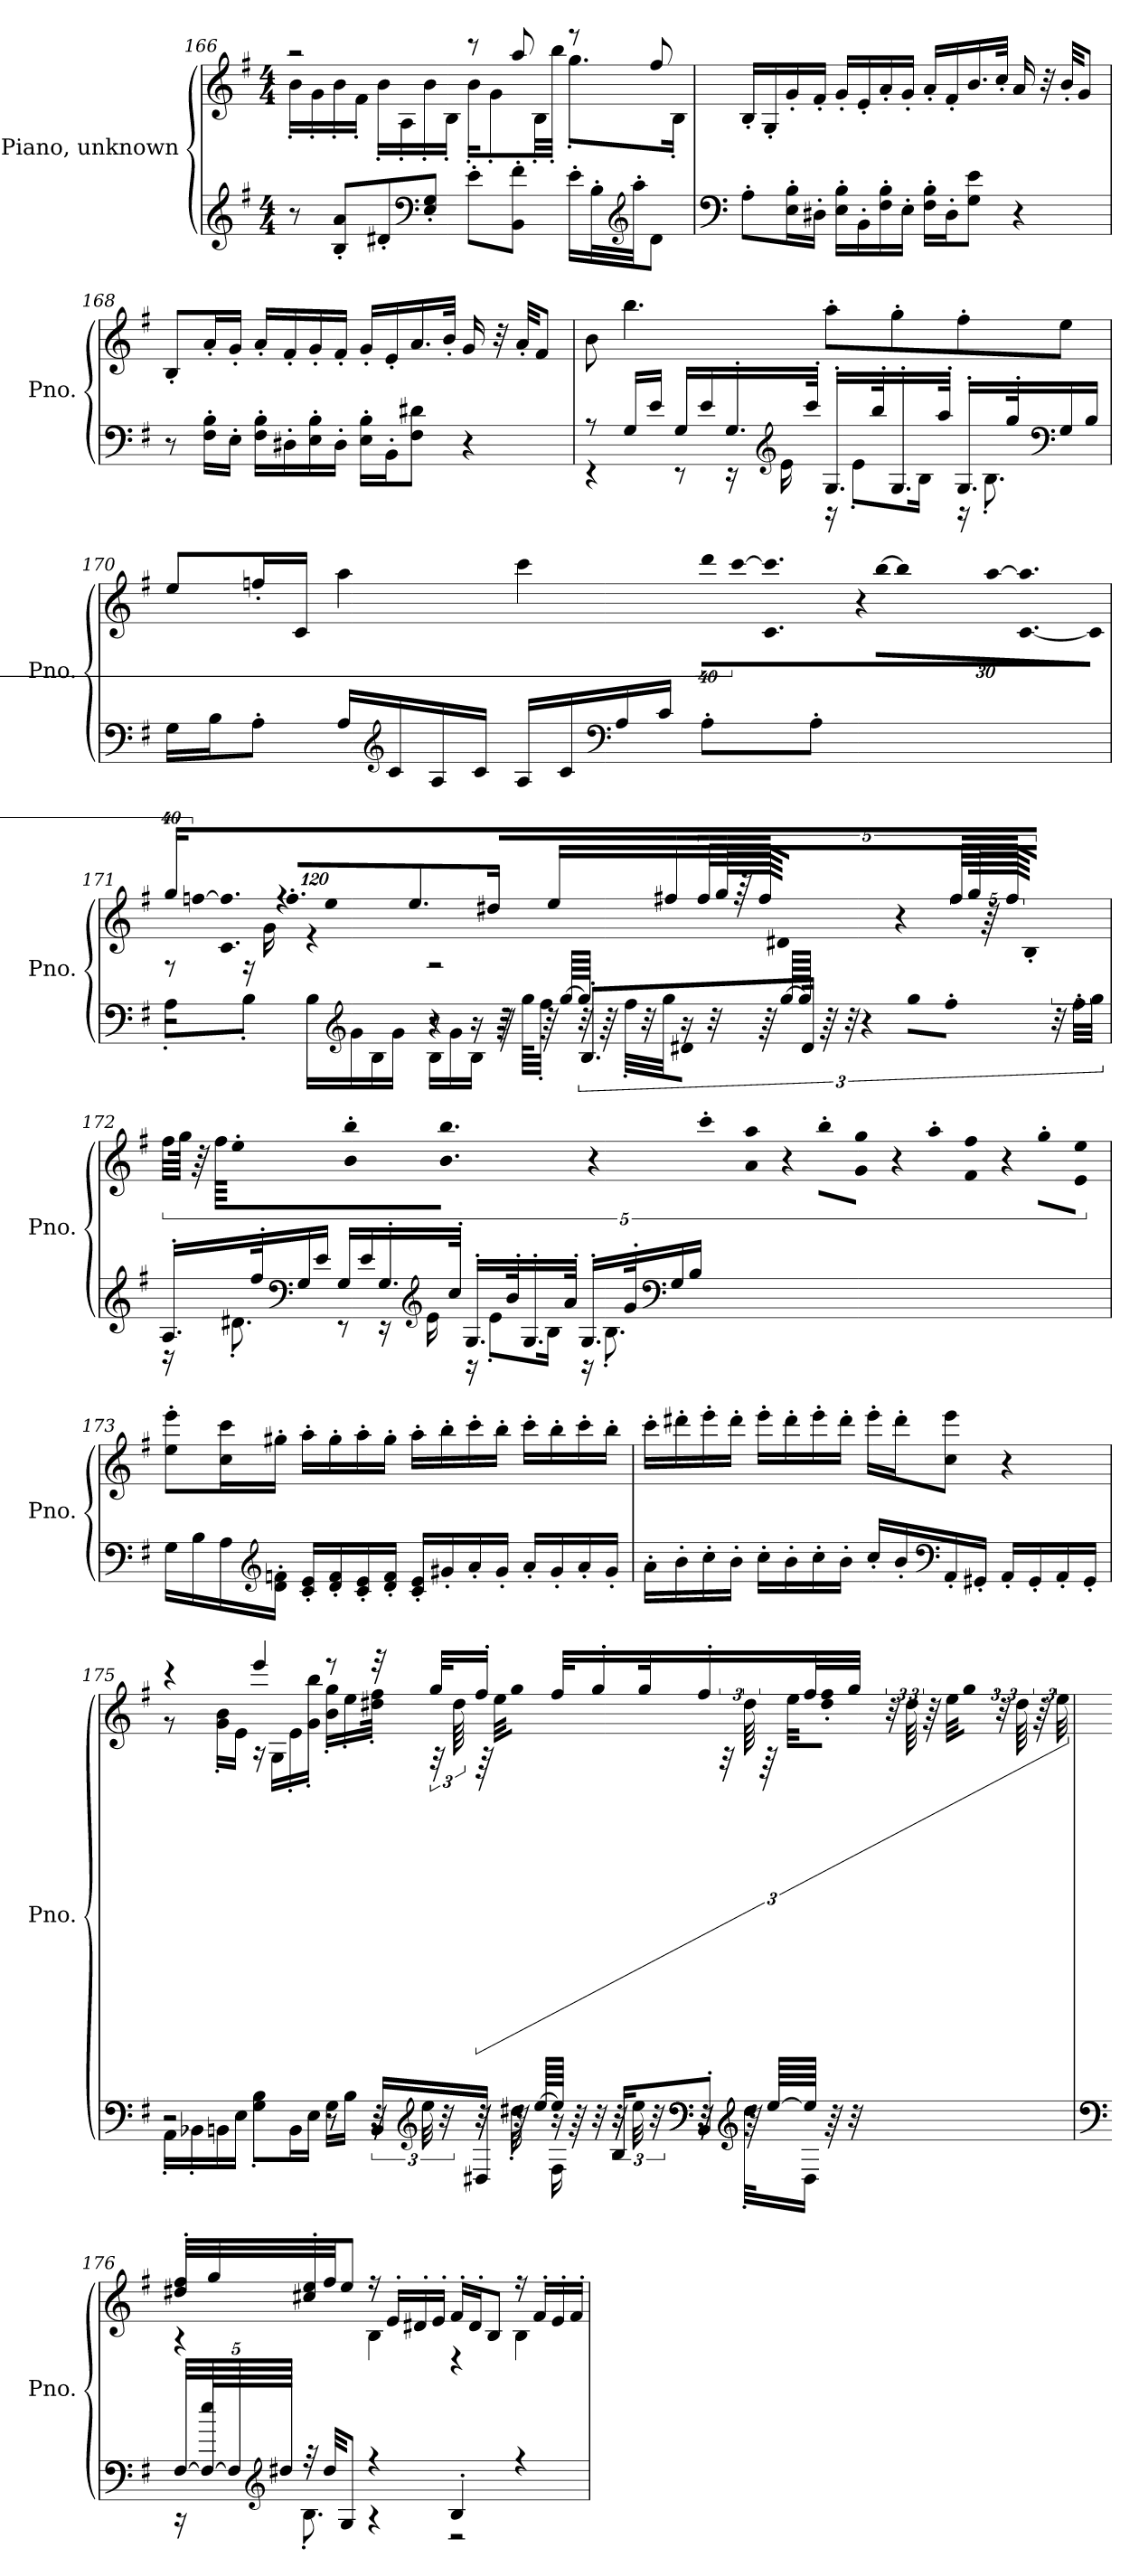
**kern	**kern
*part1	*part1
*staff2	*staff1
*I"Piano, unknown	*
*I'Pno.	*
!!LO:LB:g=z
*clefG2	*clefG2
*k[f#]	*k[f#]
*M4/4	*M4/4
=166	=166
*	*^
8r	2r	16b'\LL
.	.	16g'\
8B/' 8a/'L	.	16b'\
.	.	16f#'\JJ
8d#X'/	.	16b'\LL
.	.	16A'\
*clefF4	*	*
8E/' 8G/'J	.	16b'\
.	.	16B'\JJ
8e'\L	8r	16b'\KL
.	.	8g'\
8BB\' 8f#\'J	8aa/	.
.	.	32B'\LL
.	.	32bb'\JJJ
16e'\LL	8r	8.gg'\L
32B'\L	.	.
*clefG2	*	*
32aa'\JJ	.	.
8d#\J	8ff#/	.
.	.	16B'\Jk
*	*v	*v
=167	=167
*clefF4	*
8A'\L	16B'/LL
.	16G'/
16E\' 16B\'L	16g'/
16D#X'\JJ	16f#'/JJ
16E\' 16B\'LL	16g'/LL
16BB'\	16e'/
16F#\' 16B\'	16a'/
16E'\JJ	16g'/JJ
16F#\' 16B\'LL	16a'/LL
16D#'\J	16f#'/
8G\ 8e\J	16.b/
.	32cc'/JJk
4r	16a/
.	32r
.	32b'/KKL
.	8g/J
!!LO:LB:g=z
=168	=168
8r	8B'/L
16F#\' 16B\'LL	16a'/L
16E'\JJ	16g'/JJ
16F#\' 16B\'LL	16a'/LL
16D#X'\	16f#'/
16E\' 16B\'	16g'/
16D#'\JJ	16f#'/JJ
16E\' 16B\'LL	16g'/LL
16BB'\J	16e'/
8F#\ 8d#X\J	16.a/
.	32b'/JJk
4r	16g/
.	32r
.	32a'/KKL
.	8f#/J
=169	=169
*^	*
8r	4r	8b\
16G/LL	.	4.bb\
16e/JJ	.	.
16G/LL	8r	.
16e/	.	.
16.G'/	16r	.
*clefG2	*	*
.	16e\	.
32ccc'/JJk	.	.
16.G'/LL	16r	8aa'\L
.	8e'\L	.
32bb'/K	.	.
16.G'/	.	8gg'\
.	16B\Jk	.
32aa'/JJk	.	.
16.G'/LL	16r	8ff#'\
.	8.B'\	.
32gg'/K	.	.
*clefF4	*	*
16G/	.	8ee\J
16B/JJ	.	.
*v	*v	*
!!LO:LB:g=z
=170	=170
16G\LL	8ee/L
16B\J	.
8A'\J	16ffn'/L
.	16c/JJ
16A/LL	4aa\
*clefG2	*
16c/	.
16A/	.
16c/JJ	.
16A/LL	4ccc\
16c/	.
*clefF4	*
16A/	.
16c/JJ	.
!	!LO:N:vis=32
8A'\L	640%23ddd\LLL
!	!LO:N:vis=64
.	[960%17ccc\K
!	!LO:N:vis=32.
.	1920%103c\ 1920%103ccc\]JJJ
!	!LO:N:vis=64
.	960%17r
!	!LO:N:vis=64
8A'\J	[960%17bb\LLLL
!	!LO:N:vis=64
.	960%17bb\]
.	1920ryy
!	!LO:N:vis=64
.	[960%17aa\J
!	!LO:N:vis=32.
.	[1920%103c\ 1920%103aa\]
!	!LO:N:vis=64
.	960%17c\JJJk]
!!LO:LB:g=z
=171	=171
*^	*
*	*^	*
!	!	!	!LO:N:vis=32
*	*	*	*^
2r	8A'\L	2r	640%23gg/LLL	8r
!	!	!	!LO:N:vis=64	!
.	.	.	[960%17ffn/K	.
!	!	!	!LO:N:vis=32.	!
.	.	.	1920%103c/ 1920%103ff/]JJJ	.
!	!	!	!LO:N:vis=64	!
.	.	.	960%17r	.
!	!	!	!LO:N:vis=32.	!
.	8B'\J	.	1920%103ff'/KLL	16r
!	!	!	!LO:N:vis=16	!
.	.	.	1920%137ee/J	.
.	.	.	.	16g\
.	16B\LL	.	8.ee/	4r
*clefG2	*	*	*	*
.	16g\	.	.	.
.	16B\	.	.	.
.	16g\JJ	.	16dd#X/Jk	.
8r	16B\LL	4r	16ee/LL	2r
.	16g\	.	16ff#X/	.
16r	16B\JJ	.	40ff#/L	.
.	.	.	80gg/JJJk	.
.	.	.	80r	.
.	.	.	80ff#/KKLL	.
32r	64r	.	16d#X/JJ	.
.	64gg\KLLL	.	.	.
64r	32ff#'\JJJ	.	.	.
[64gg/LLLL	.	.	.	.
64gg/JJJJ]	48r	8.B'/L	16r	.
64r	.	.	.	.
.	48ff#'\LLL	.	.	.
32r	.	.	.	.
.	48gg\J	.	.	.
16r	16d#X\JJ	.	40ff#/LLL	.
.	.	.	80gg/JJJk	.
.	.	.	80r	.
.	.	.	80ff#/KKKL	.
32r	64r	.	8B'/J	.
.	64gg\KLLL	.	.	.
64r	32ff#'\JJJ	.	.	.
[64gg/LLLL	.	.	.	.
64gg/JJJJ]	48r	16d#/Jk	.	.
64r	.	.	.	.
.	48ff#'\LLL	.	.	.
32r	.	.	.	.
.	48gg\JJJ	.	.	.
*	*v	*v	*	*
*	*	*v	*v
!!LO:PB:g=z
=172	=172	=172
16.A'/LL	16r	40ff#\LLL
.	.	80gg\JJJk
.	.	80r
.	.	80ff#\KKLL
.	8.d#X'\	16ee'\J
32ff#'/K	.	.
*clefF4	*	*
16G/	.	8b\' 8bb\'
16e/JJ	.	.
16G/LL	8r	8.b\ 8.bb\J
16e/	.	.
16.G'/	16r	.
*clefG2	*	*
.	16e\	32r
32cc'/JJk	.	32ccc'\
16.G'/LL	16r	16a\ 16aa\
.	8e'\L	32r
32b'/K	.	32bb'\KLL
16.G'/	.	16g\ 16gg\JJ
.	16B\Jk	32r
32a'/JJk	.	32aa'\
16.G'/LL	16r	16f#\ 16ff#\
.	8.B'\	32r
32g'/K	.	32gg'\KKL
*clefF4	*	*
16G/	.	8e\ 8ee\J
16B/JJ	.	.
*v	*v	*
!!LO:LB:g=z
=173	=173
16G\LL	8ee\' 8eee\'L
16B\	.
16A\	16cc\ 16ccc\L
*clefG2	*
16d\' 16fn\'JJ	16gg#X'\JJ
16c/' 16e/'LL	16aa'\LL
16d/' 16f/'	16gg#'\
16c/' 16e/'	16aa'\
16d/' 16f/'JJ	16gg#'\JJ
16c/' 16e/'LL	16aa'\LL
16g#X'/	16bb'\
16a'/	16ccc'\
16g#'/JJ	16bb'\JJ
16a'/LL	16ccc'\LL
16g#'/	16bb'\
16a'/	16ccc'\
16g#'/JJ	16bb'\JJ
=174	=174
16a'\LL	16ccc'\LL
16b'\	16ddd#X'\
16cc'\	16eee'\
16b'\JJ	16ddd#'\JJ
16cc'\LL	16eee'\LL
16b'\	16ddd#'\
16cc'\	16eee'\
16b'\JJ	16ddd#'\JJ
16cc'/LL	16eee'\LL
16b'/	16ddd#'\J
*clefF4	*
16AA'/	8cc\ 8eee\J
16GG#X'/JJ	.
16AA'/LL	4r
16GG#'/	.
16AA'/	.
16GG#'/JJ	.
!!LO:LB:g=z
=175	=175
*^	*^
*	*^	*	*
2r	16AA'\LL	2r	4r	8r
.	16BB-X'\	.	.	.
.	16BBn\	.	.	16g\' 16b\'LL
.	16E\JJ	.	.	16e\JJ
.	8G\' 8B\'L	.	4eee/	16r
.	.	.	.	16G\LL
.	16BB\L	.	.	16e'\
.	16E\JJ	.	.	16g\' 16bb\'JJ
8r	16G\LL	8r	8r	16b\' 16gg\'LL
.	16B\JJ	.	.	16ee'\
16r	48r	16BB/LL	32r	32dd#X\' 32ff#\'JJk
*clefG2	*	*	*	*
.	48ee\	.	.	.
.	.	.	32gg/KLL	48r
.	48r	.	.	.
.	.	.	.	96dd#\
32r	32r	16D#X/JJ	16ff#'/JJ	96r
.	.	.	.	48ee\LLL
64r	32dd#X'\	.	.	32gg\JJJ
[64ee/LLLL	.	.	.	.
64ee/JJJJ]	16F#\	16r	32ff#/KLL	48r
64r	.	.	.	.
.	.	.	.	96dd#\
32r	.	.	16gg'/	96r
.	.	.	.	48ee\LLL
16r	48r	16B/KL	.	32dd#\' 32ff#\'JJJ
.	48ee\	.	.	.
.	.	.	32gg/K	48r
.	48r	.	.	.
.	.	.	.	96dd#\
*clefF4	*	*	*	*
32r	32r	8BB'/J	16ff#'/	96r
.	.	.	.	48ee\LLL
*clefG2	*	*	*	*
64r	32dd#'\KLL	.	.	32gg\JJJ
[64ee/LLLL	.	.	.	.
64ee/JJJJ]	16D#\JJ	.	32ff#/L	48r
64r	.	.	.	.
.	.	.	.	96dd#\
32r	.	.	32gg/JJJ	96r
.	.	.	.	48ee\
*v	*v	*v	*	*
!!LO:LB:g=z	!!
=176	=176	=176
*clefF4	*	*
*Xbrackettup	*	*
*^	*	*
[40F#/LLL	16r	32dd#X/' 32ff#/'LLL	4r
80F#/_ 80ee/L	.	.	.
.	.	32gg/	.
80F#/]	.	.	.
*clefG2	*	*	*
80dd#X/JJJJ	.	.	.
32r	8.B'\	32cc#X/' 32ee/'	.
32dd#/KKL	.	32ff#/JJ	.
8G/J	.	8ee/J	.
4r	4r	16r	4B\
.	.	16e'/LL	.
.	.	16d#X'/	.
.	.	16e'/JJ	.
4B'/	2r	16f#'/LL	4r
.	.	16d#'/J	.
.	.	8B/J	.
4r	.	16r	4B\
.	.	16f#'/LL	.
.	.	16e'/	.
.	.	16f#'/JJ	.
*v	*v	*	*
*	*v	*v
=	=
*-	*-
